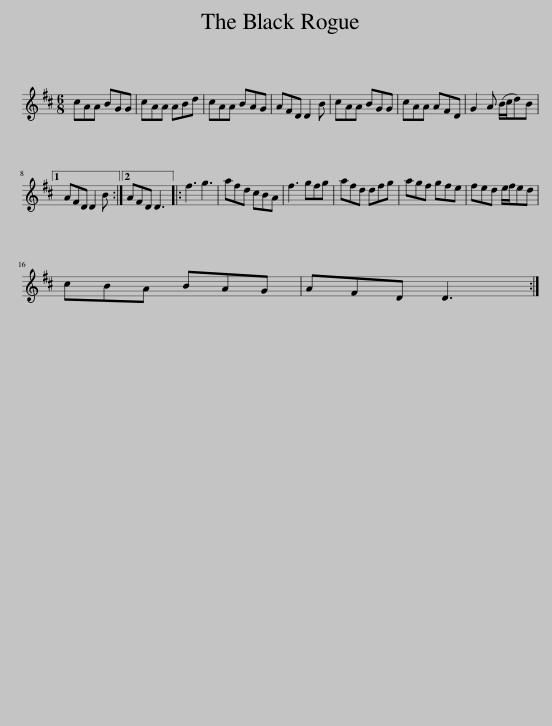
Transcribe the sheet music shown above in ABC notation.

X:1
L:1/8
M:6/8
I:linebreak $
K:D
V:1 treble
V:1
 cAA BGG | cAA ABd | cAA BAG | AFD D2 B | cAA BGG | %5
 cAA AFD | G2 A (B/c/d)B |1$ AFD D2 B :|2 AFD D3 |: f3 g3 | %10
 afd cBA | f3 gfg | afd dfg | agf gfe | fed e/f/ed |$ %15
 cBA BAG | AFD D3 :| %17
